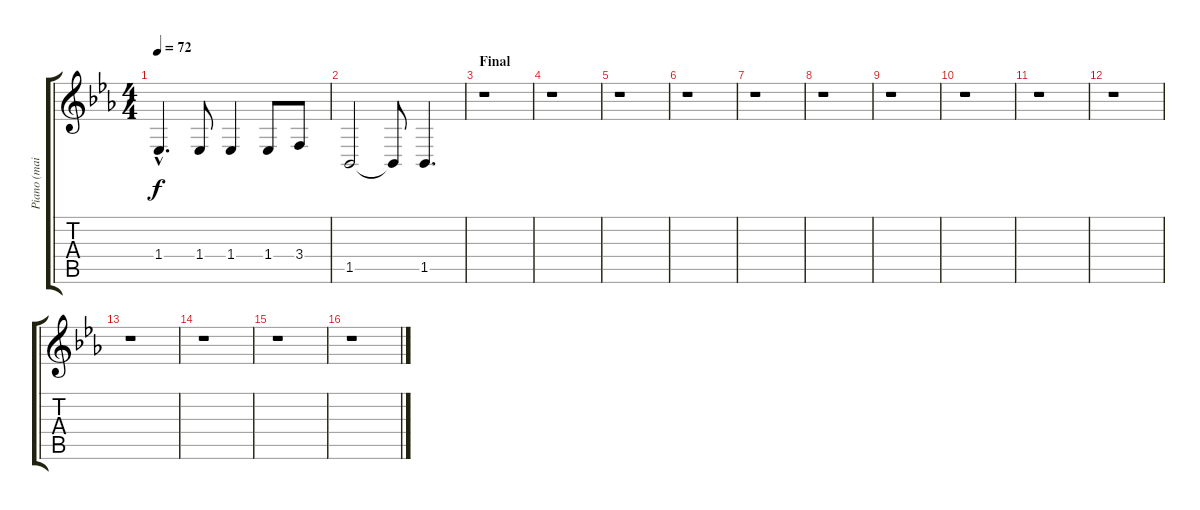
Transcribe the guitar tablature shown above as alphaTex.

\track ("Piano (main gauche)" "Piano (mai") {instrument acousticgrandpiano}
\staff {score tabs}
\tuning (E4 B3 G3 D3 A2 E2) {hide}
\ts (4 4)
\tempo 72
\clef g2
\ks eb
1.4{hac}.4{d dy f} 1.4.8 1.4.4 1.4.8 3.4.8 |
1.5.2 1.5{t}.8 1.5.4{d} |
\section ("" "Final")
r.1 |
r.1 |
r.1 |
r.1 |
r.1 |
r.1 |
r.1 |
r.1 |
r.1 |
r.1 |
r.1 |
r.1 |
r.1 |
r.1
